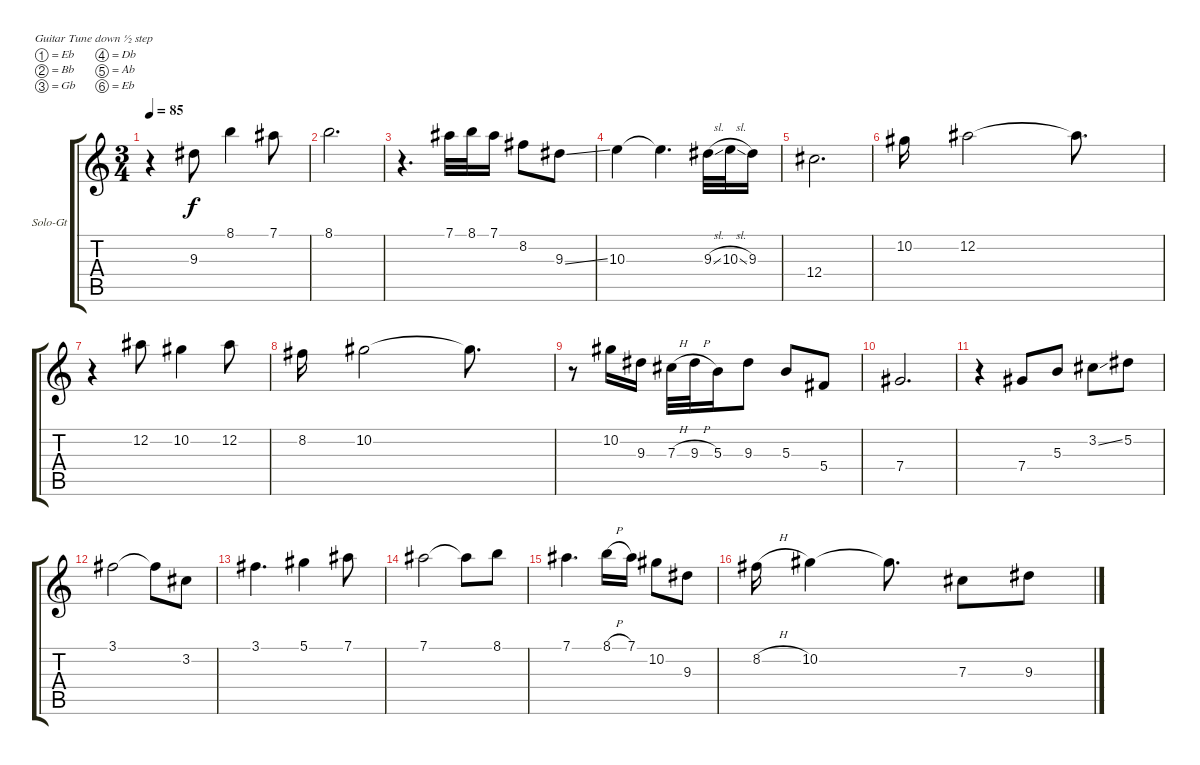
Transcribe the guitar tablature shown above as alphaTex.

\defaultSystemsLayout 4
\bracketExtendMode groupsimilarinstruments
\firstSystemTrackNameOrientation horizontal
\otherSystemsTrackNameOrientation horizontal
\track ("Solo Guitar" "Solo-Gt") {instrument acousticguitarsteel}
\staff {score tabs}
\tuning (Eb4 Bb3 Gb3 Db3 Ab2 Eb2)
\ts (3 4)
\tempo 85
\clef g2
\ks c
r.4{dy f} 9.3.8 8.1.4 7.1.8 |
8.1.2{d} |
r.4{d} 7.1.32 8.1.32 7.1.16 8.2.8 9.3{ss}.8 |
10.3.4 10.3{t}.4{d} 9.3{sl}.32 10.3{sl}.32 9.3.16 |
12.4.2{d} |
10.2.16 12.2.2 12.2{t}.8{d} |
r.4 12.2.8 10.2.4 12.2.8 |
8.2.16 10.2.2 10.2{t}.8{d} |
r.8 10.2.16 9.3.16 7.3{h}.32 9.3{h}.32 5.3.16 9.3.8 5.3.8 5.4.8 |
7.4.2{d} |
r.4 7.4.8 5.3.8 3.2{ss}.8 5.2.8 |
3.1.2 3.1{t}.8 3.2.8 |
3.1.4{d} 5.1.4 7.1.8 |
7.1.2 7.1{t}.8 8.1.8 |
7.1.4{d} 8.1{h}.16 7.1.16 10.2.8 9.3.8 |
8.2{h}.16 10.2.4 10.2{t}.8{d} 7.3.8 9.3.8
